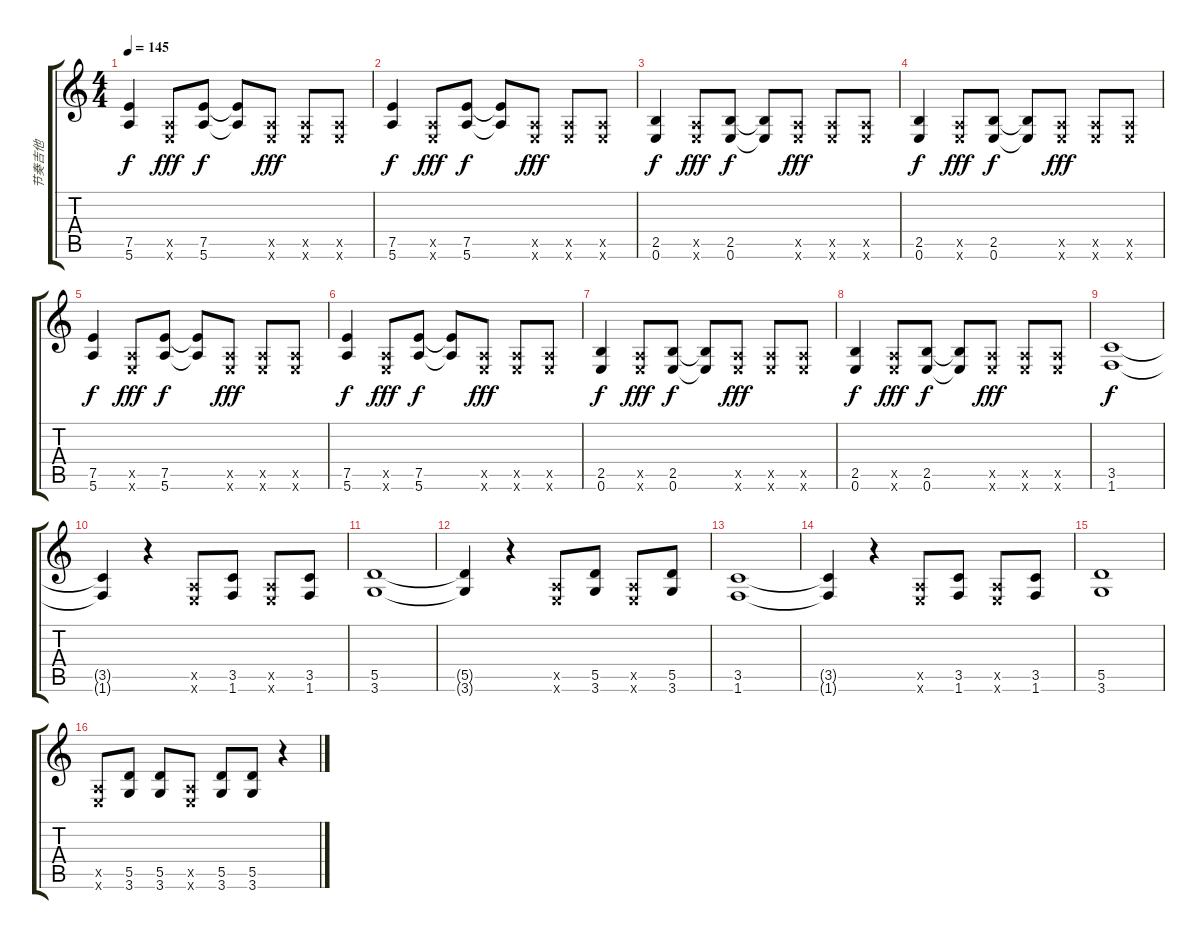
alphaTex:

\track ("节奏吉他" "节奏吉他") {instrument distortionguitar}
\staff {score tabs}
\tuning (E4 B3 G3 D3 A2 E2) {hide}
\ts (4 4)
\tempo 145
\clef g2
\ks c
(7.5 5.6).4{dy f} (0.5{x} 0.6{x}).8{dy fff} (7.5 5.6).8{dy f} (7.5{t} 5.6{t}).8 (0.5{x} 0.6{x}).8{dy fff} (0.5{x} 0.6{x}).8 (0.5{x} 0.6{x}).8 |
(7.5 5.6).4{dy f} (0.5{x} 0.6{x}).8{dy fff} (7.5 5.6).8{dy f} (7.5{t} 5.6{t}).8 (0.5{x} 0.6{x}).8{dy fff} (0.5{x} 0.6{x}).8 (0.5{x} 0.6{x}).8 |
(2.5 0.6).4{dy f} (0.5{x} 0.6{x}).8{dy fff} (2.5 0.6).8{dy f} (2.5{t} 0.6{t}).8 (0.5{x} 0.6{x}).8{dy fff} (0.5{x} 0.6{x}).8 (0.5{x} 0.6{x}).8 |
(2.5 0.6).4{dy f} (0.5{x} 0.6{x}).8{dy fff} (2.5 0.6).8{dy f} (2.5{t} 0.6{t}).8 (0.5{x} 0.6{x}).8{dy fff} (0.5{x} 0.6{x}).8 (0.5{x} 0.6{x}).8 |
(7.5 5.6).4{dy f} (0.5{x} 0.6{x}).8{dy fff} (7.5 5.6).8{dy f} (7.5{t} 5.6{t}).8 (0.5{x} 0.6{x}).8{dy fff} (0.5{x} 0.6{x}).8 (0.5{x} 0.6{x}).8 |
(7.5 5.6).4{dy f} (0.5{x} 0.6{x}).8{dy fff} (7.5 5.6).8{dy f} (7.5{t} 5.6{t}).8 (0.5{x} 0.6{x}).8{dy fff} (0.5{x} 0.6{x}).8 (0.5{x} 0.6{x}).8 |
(2.5 0.6).4{dy f} (0.5{x} 0.6{x}).8{dy fff} (2.5 0.6).8{dy f} (2.5{t} 0.6{t}).8 (0.5{x} 0.6{x}).8{dy fff} (0.5{x} 0.6{x}).8 (0.5{x} 0.6{x}).8 |
(2.5 0.6).4{dy f} (0.5{x} 0.6{x}).8{dy fff} (2.5 0.6).8{dy f} (2.5{t} 0.6{t}).8 (0.5{x} 0.6{x}).8{dy fff} (0.5{x} 0.6{x}).8 (0.5{x} 0.6{x}).8 |
(3.5 1.6).1{dy f} |
(3.5{t} 1.6{t}).4 r.4 (0.5{x} 0.6{x}).8 (3.5 1.6).8 (0.5{x} 0.6{x}).8 (3.5 1.6).8 |
(5.5 3.6).1 |
(5.5{t} 3.6{t}).4 r.4 (0.5{x} 0.6{x}).8 (5.5 3.6).8 (0.5{x} 0.6{x}).8 (5.5 3.6).8 |
(3.5 1.6).1 |
(3.5{t} 1.6{t}).4 r.4 (0.5{x} 0.6{x}).8 (3.5 1.6).8 (0.5{x} 0.6{x}).8 (3.5 1.6).8 |
(5.5 3.6).1 |
(0.5{x} 0.6{x}).8 (5.5 3.6).8 (5.5 3.6).8 (0.5{x} 0.6{x}).8 (5.5 3.6).8 (5.5 3.6).8 r.4
